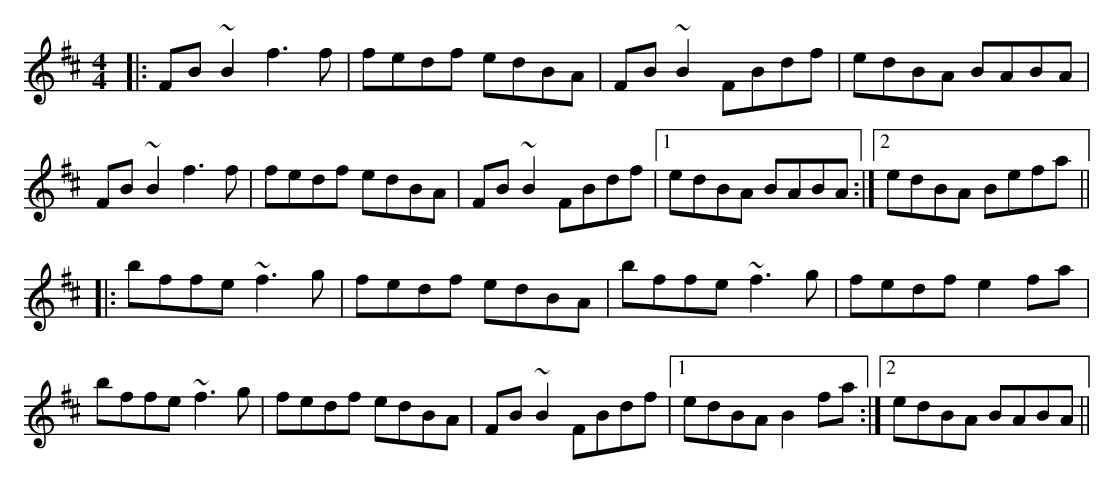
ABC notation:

X:1
M:4/4
K:Bmin
|:FB~B2 f3f|fedf edBA|FB~B2 FBdf|edBA BABA|
FB~B2 f3f|fedf edBA|FB~B2 FBdf|1 edBA BABA:|2 edBA Befa||
|:bffe ~f3g|fedf edBA|bffe ~f3g|fedf 2e2fa|
bffe ~f3g|fedf edBA|FB~B2 FBdf|1 edBA B2fa:|2 edBA BABA||
